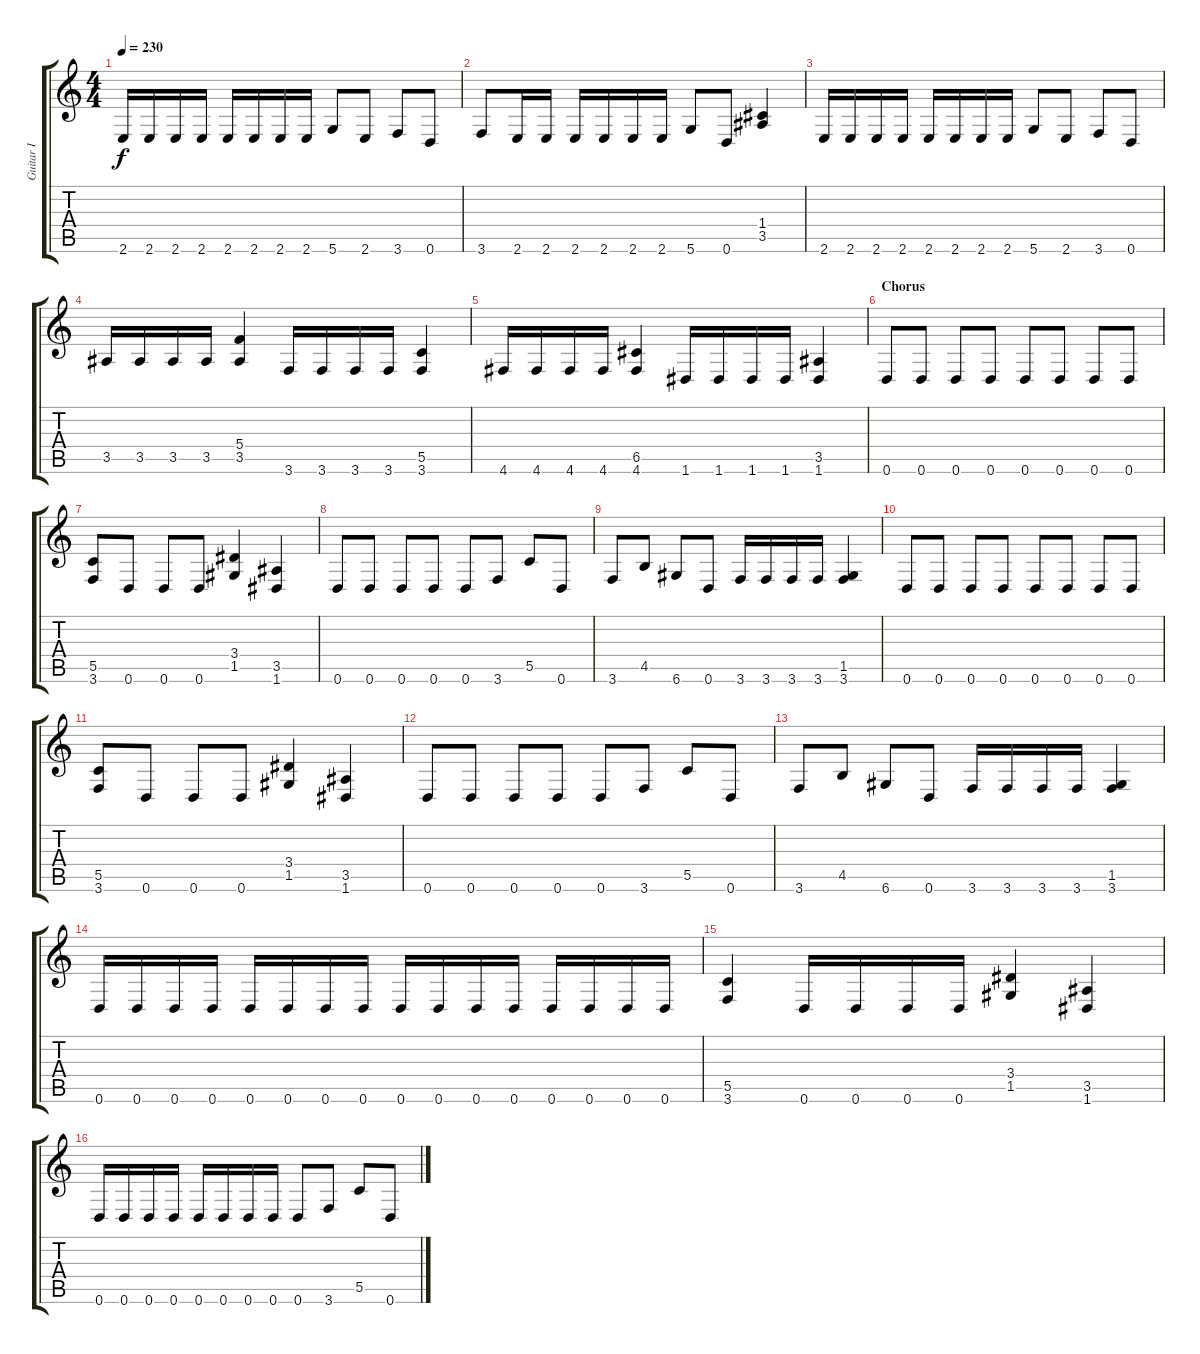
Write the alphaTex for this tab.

\track ("Guitar I" "Guitar I") {instrument distortionguitar}
\staff {score tabs}
\tuning (D4 A3 F3 C3 G2 D2) {hide}
\ts (4 4)
\tempo 230
\clef g2
\ks c
2.6.16{dy f} 2.6.16 2.6.16 2.6.16 2.6.16 2.6.16 2.6.16 2.6.16 5.6.8 2.6.8 3.6.8 0.6.8 |
3.6.8 2.6.16 2.6.16 2.6.16 2.6.16 2.6.16 2.6.16 5.6.8 0.6.8 (1.4 3.5).4 |
2.6.16 2.6.16 2.6.16 2.6.16 2.6.16 2.6.16 2.6.16 2.6.16 5.6.8 2.6.8 3.6.8 0.6.8 |
3.5.16 3.5.16 3.5.16 3.5.16 (5.4 3.5).4 3.6.16 3.6.16 3.6.16 3.6.16 (5.5 3.6).4 |
4.6.16 4.6.16 4.6.16 4.6.16 (6.5 4.6).4 1.6.16 1.6.16 1.6.16 1.6.16 (3.5 1.6).4 |
\section ("" "Chorus")
0.6.8 0.6.8 0.6.8 0.6.8 0.6.8 0.6.8 0.6.8 0.6.8 |
(5.5 3.6).8 0.6.8 0.6.8 0.6.8 (3.4 1.5).4 (3.5 1.6).4 |
0.6.8 0.6.8 0.6.8 0.6.8 0.6.8 3.6.8 5.5.8 0.6.8 |
3.6.8 4.5.8 6.6.8 0.6.8 3.6.16 3.6.16 3.6.16 3.6.16 (1.5 3.6).4 |
0.6.8 0.6.8 0.6.8 0.6.8 0.6.8 0.6.8 0.6.8 0.6.8 |
(5.5 3.6).8 0.6.8 0.6.8 0.6.8 (3.4 1.5).4 (3.5 1.6).4 |
0.6.8 0.6.8 0.6.8 0.6.8 0.6.8 3.6.8 5.5.8 0.6.8 |
3.6.8 4.5.8 6.6.8 0.6.8 3.6.16 3.6.16 3.6.16 3.6.16 (1.5 3.6).4 |
\section ("" "")
0.6.16 0.6.16 0.6.16 0.6.16 0.6.16 0.6.16 0.6.16 0.6.16 0.6.16 0.6.16 0.6.16 0.6.16 0.6.16 0.6.16 0.6.16 0.6.16 |
(5.5 3.6).4 0.6.16 0.6.16 0.6.16 0.6.16 (3.4 1.5).4 (3.5 1.6).4 |
0.6.16 0.6.16 0.6.16 0.6.16 0.6.16 0.6.16 0.6.16 0.6.16 0.6.8 3.6.8 5.5.8 0.6.8
